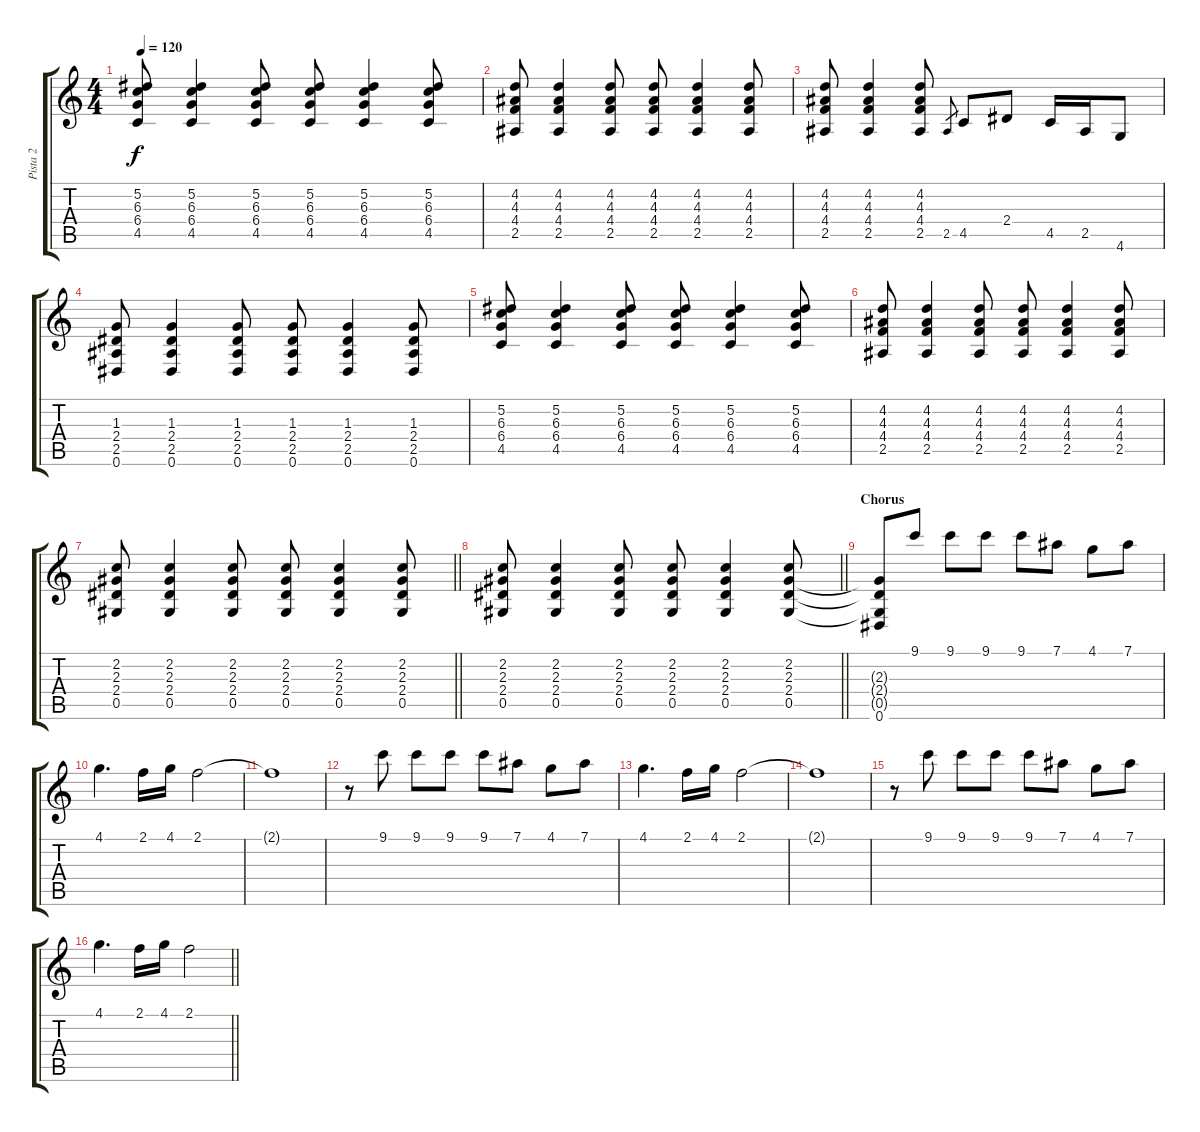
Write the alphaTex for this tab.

\track ("Pista 2" "Pista 2") {instrument overdrivenguitar}
\staff {score tabs}
\tuning (Eb4 Bb3 Gb3 Db3 Ab2 Eb2) {hide}
\ts (4 4)
\tempo 120
\clef g2
\ks c
(5.2 6.3 6.4 4.5).8{dy f} (5.2 6.3 6.4 4.5).4 (5.2 6.3 6.4 4.5).8 (5.2 6.3 6.4 4.5).8 (5.2 6.3 6.4 4.5).4 (5.2 6.3 6.4 4.5).8 |
(4.2 4.3 4.4 2.5).8 (4.2 4.3 4.4 2.5).4 (4.2 4.3 4.4 2.5).8 (4.2 4.3 4.4 2.5).8 (4.2 4.3 4.4 2.5).4 (4.2 4.3 4.4 2.5).8 |
(4.2 4.3 4.4 2.5).8 (4.2 4.3 4.4 2.5).4 (4.2 4.3 4.4 2.5).8 2.5.8{gr} 4.5.8 2.4.8 4.5.16 2.5.16 4.6.8 |
(1.3 2.4 2.5 0.6).8 (1.3 2.4 2.5 0.6).4 (1.3 2.4 2.5 0.6).8 (1.3 2.4 2.5 0.6).8 (1.3 2.4 2.5 0.6).4 (1.3 2.4 2.5 0.6).8 |
(5.2 6.3 6.4 4.5).8 (5.2 6.3 6.4 4.5).4 (5.2 6.3 6.4 4.5).8 (5.2 6.3 6.4 4.5).8 (5.2 6.3 6.4 4.5).4 (5.2 6.3 6.4 4.5).8 |
(4.2 4.3 4.4 2.5).8 (4.2 4.3 4.4 2.5).4 (4.2 4.3 4.4 2.5).8 (4.2 4.3 4.4 2.5).8 (4.2 4.3 4.4 2.5).4 (4.2 4.3 4.4 2.5).8 |
\barLineRight lightlight
(2.2 2.3 2.4 0.5).8 (2.2 2.3 2.4 0.5).4 (2.2 2.3 2.4 0.5).8 (2.2 2.3 2.4 0.5).8 (2.2 2.3 2.4 0.5).4 (2.2 2.3 2.4 0.5).8 |
\barLineRight lightlight
(2.2 2.3 2.4 0.5).8 (2.2 2.3 2.4 0.5).4 (2.2 2.3 2.4 0.5).8 (2.2 2.3 2.4 0.5).8 (2.2 2.3 2.4 0.5).4 (2.2 2.3 2.4 0.5).8 |
\section ("" "Chorus")
(2.3{t} 2.4{t} 0.5{t} 0.6).8 9.1.8 9.1.8 9.1.8 9.1.8 7.1.8 4.1.8 7.1.8 |
4.1.4{d} 2.1.16 4.1.16 2.1.2 |
2.1{t}.1 |
r.8 9.1.8 9.1.8 9.1.8 9.1.8 7.1.8 4.1.8 7.1.8 |
4.1.4{d} 2.1.16 4.1.16 2.1.2 |
2.1{t}.1 |
r.8 9.1.8 9.1.8 9.1.8 9.1.8 7.1.8 4.1.8 7.1.8 |
\barLineRight lightlight
4.1.4{d} 2.1.16 4.1.16 2.1.2
